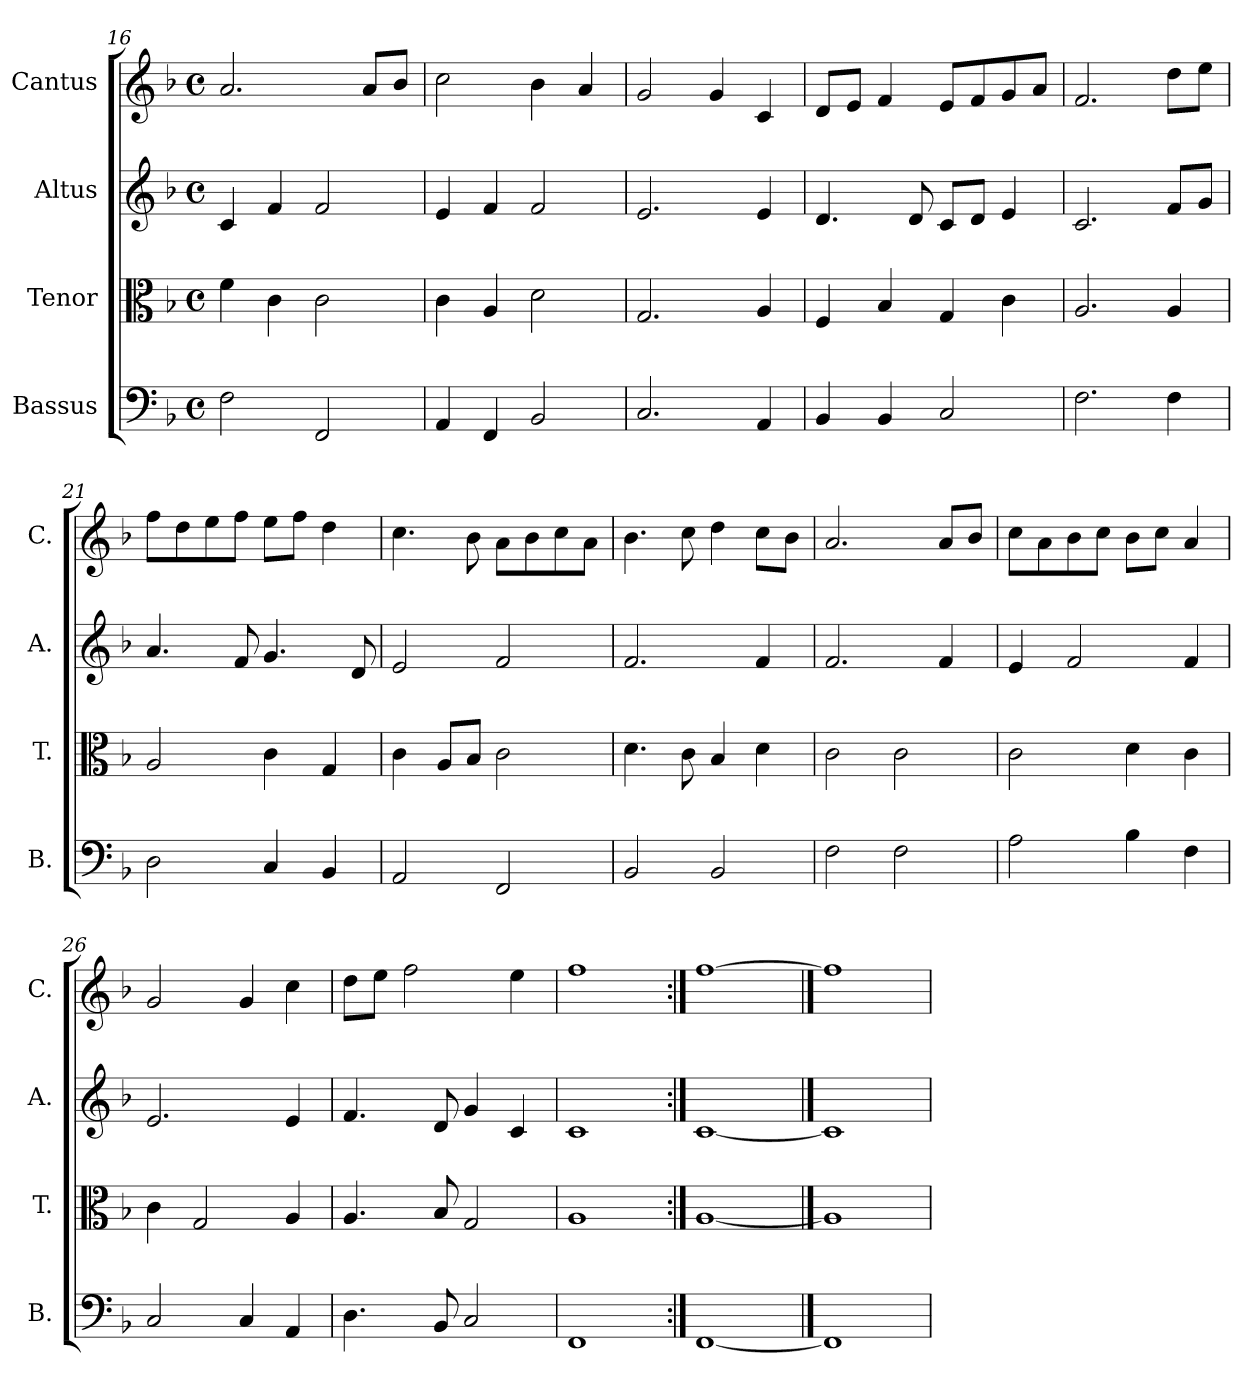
**kern	**kern	**kern	**kern
*part4	*part3	*part2	*part1
*staff4	*staff3	*staff2	*staff1
*I"Bassus	*I"Tenor	*I"Altus	*I"Cantus
*I'B.	*I'T.	*I'A.	*I'C.
*clefF4	*clefC3	*clefG2	*clefG2
*k[b-]	*k[b-]	*k[b-]	*k[b-]
*d:	*d:	*d:	*d:
*M4/4	*M4/4	*M4/4	*M4/4
*met(c)	*met(c)	*met(c)	*met(c)
=16	=16	=16	=16
2F\	4f\	4c/	2.a/
.	4c\	4f/	.
2FF/	2c\	2f/	.
.	.	.	8a/L
.	.	.	8b-/J
=17	=17	=17	=17
4AA/	4c\	4e/	2cc\
4FF/	4A/	4f/	.
2BB-/	2d\	2f/	4b-\
.	.	.	4a/
=18	=18	=18	=18
2.C/	2.G/	2.e/	2g/
.	.	.	4g/
4AA/	4A/	4e/	4c/
!!LO:LB:g=z
=19	=19	=19	=19
4BB-/	4F/	4.d/	8d/L
.	.	.	8e/J
4BB-/	4B-/	.	4f/
.	.	8d/	.
2C/	4G/	8c/L	8e/L
.	.	8d/J	8f/
.	4c\	4e/	8g/
.	.	.	8a/J
=20	=20	=20	=20
2.F\	2.A/	2.c/	2.f/
4F\	4A/	8f/L	8dd\L
.	.	8g/J	8ee\J
=21	=21	=21	=21
2D\	2A/	4.a/	8ff\L
.	.	.	8dd\
.	.	.	8ee\
.	.	8f/	8ff\J
4C/	4c\	4.g/	8ee\L
.	.	.	8ff\J
4BB-/	4G/	.	4dd\
.	.	8d/	.
=22	=22	=22	=22
2AA/	4c\	2e/	4.cc\
.	8A/L	.	.
.	8B-/J	.	8b-\
2FF/	2c\	2f/	8a\L
.	.	.	8b-\
.	.	.	8cc\
.	.	.	8a\J
=23	=23	=23	=23
2BB-/	4.d\	2.f/	4.b-\
.	8c\	.	8cc\
2BB-/	4B-/	.	4dd\
.	4d\	4f/	8cc\L
.	.	.	8b-\J
=24	=24	=24	=24
2F\	2c\	2.f/	2.a/
2F\	2c\	.	.
.	.	4f/	8a/L
.	.	.	8b-/J
=25	=25	=25	=25
2A\	2c\	4e/	8cc\L
.	.	.	8a\
.	.	2f/	8b-\
.	.	.	8cc\J
4B-\	4d\	.	8b-\L
.	.	.	8cc\J
4F\	4c\	4f/	4a/
=26	=26	=26	=26
2C/	4c\	2.e/	2g/
.	2G/	.	.
4C/	.	.	4g/
4AA/	4A/	4e/	4cc\
=27	=27	=27	=27
4.D\	4.A/	4.f/	8dd\L
.	.	.	8ee\J
.	.	.	2ff\
8BB-/	8B-/	8d/	.
2C/	2G/	4g/	.
.	.	4c/	4ee\
=28	=28	=28	=28
1FF	1A	1c	1ff
=29:|!	=29:|!	=29:|!	=29:|!
[1FF	[1A	[1c	[1ff
==30	==30	==30	==30
1FF]	1A]	1c]	1ff]
=	=	=	=
*-	*-	*-	*-
